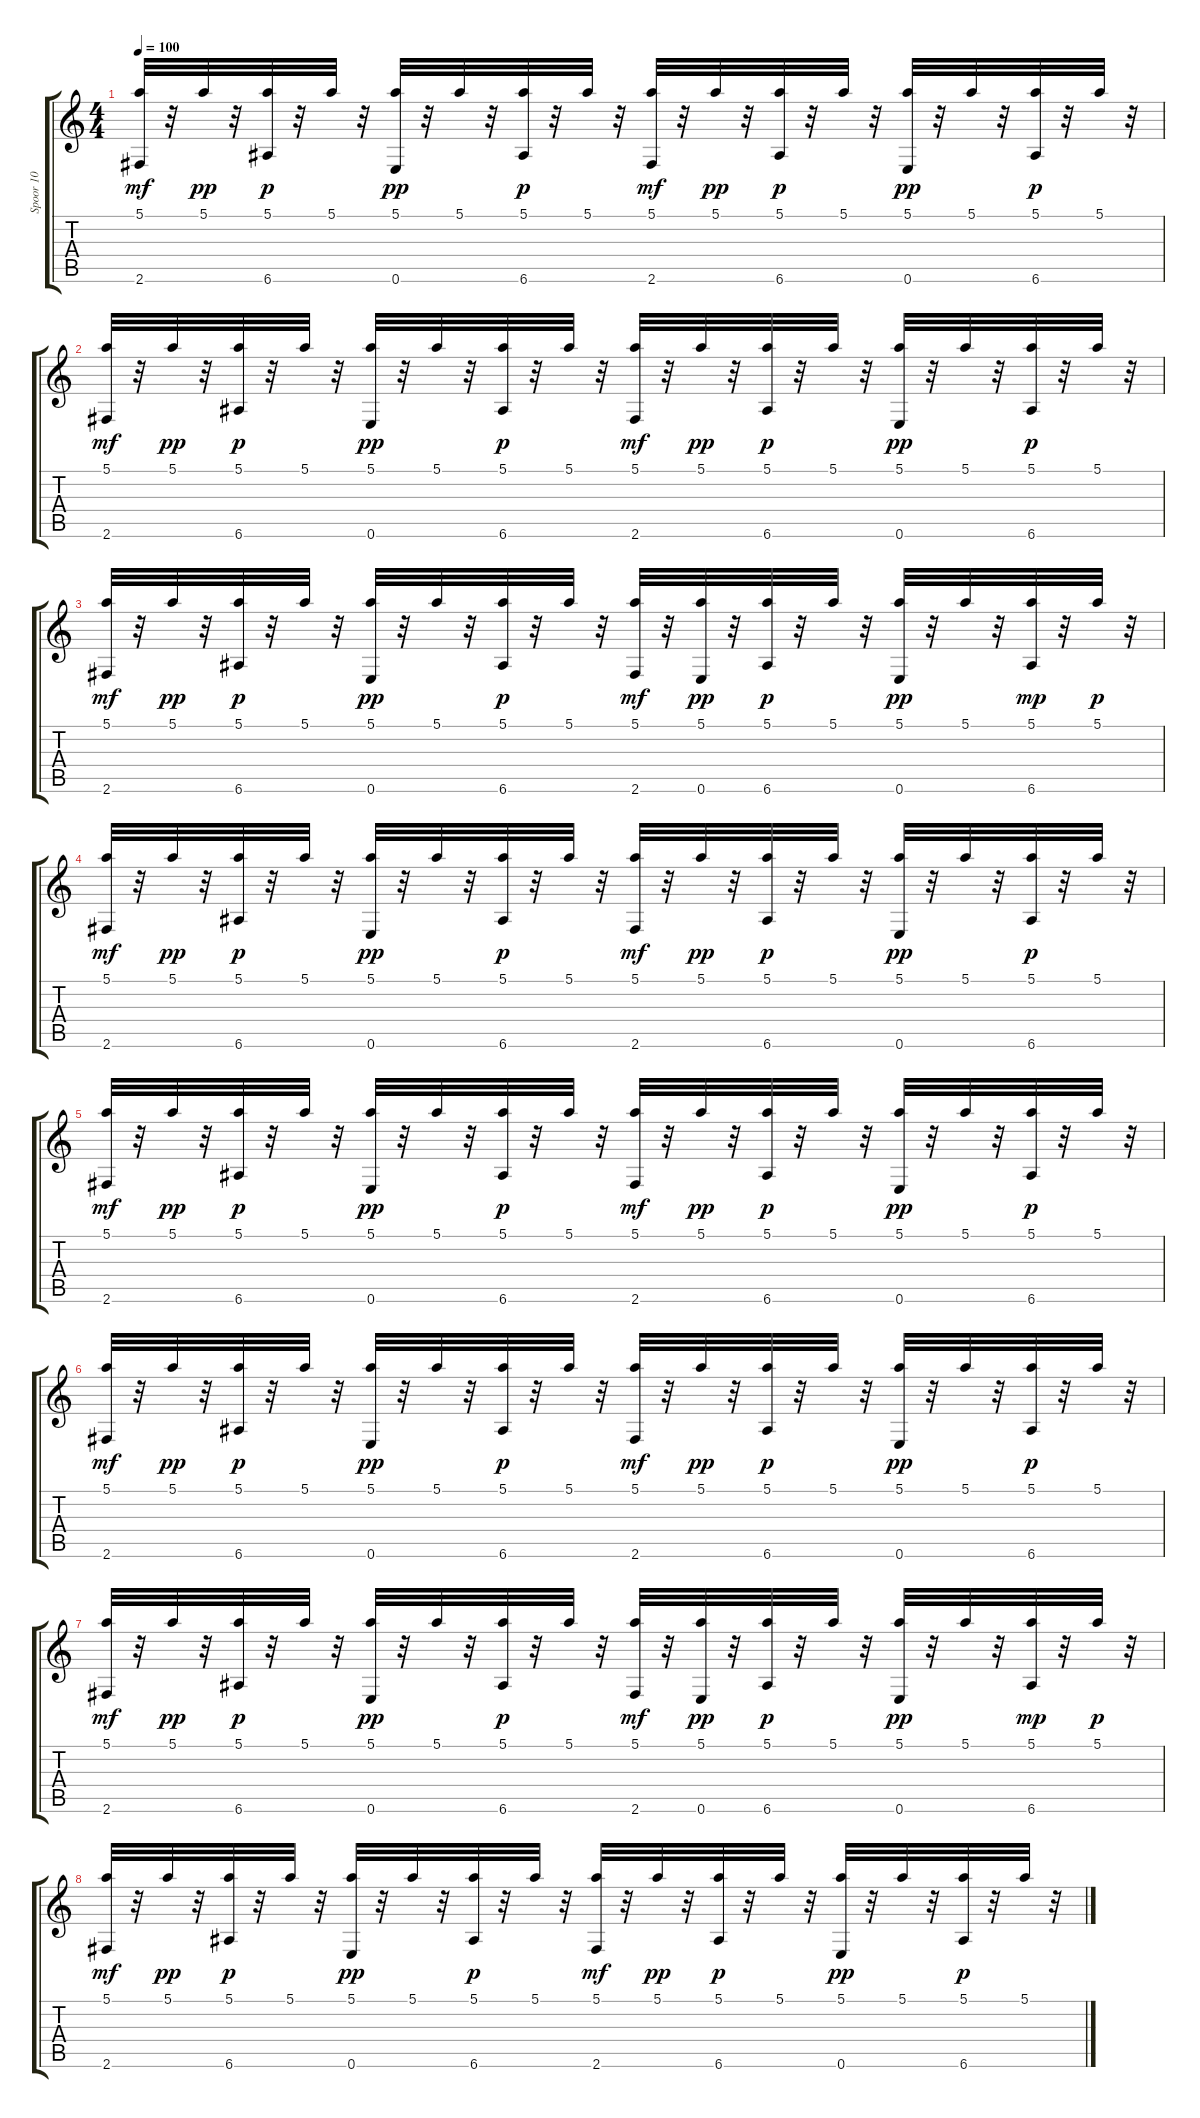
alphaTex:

\track ("Spoor 10" "Spoor 10") {instrument acousticguitarsteel}
\staff {score tabs}
\tuning (E4 B3 G3 D3 A2 E2) {hide}
\ts (4 4)
\tempo 100
\clef g2
\ks c
(5.1 2.6).32{dy mf} r.32 5.1.32{dy pp} r.32 (5.1 6.6).32{dy p} r.32 5.1.32 r.32 (5.1 0.6).32{dy pp} r.32 5.1.32 r.32 (5.1 6.6).32{dy p} r.32 5.1.32 r.32 (5.1 2.6).32{dy mf} r.32 5.1.32{dy pp} r.32 (5.1 6.6).32{dy p} r.32 5.1.32 r.32 (5.1 0.6).32{dy pp} r.32 5.1.32 r.32 (5.1 6.6).32{dy p} r.32 5.1.32 r.32 |
(5.1 2.6).32{dy mf} r.32 5.1.32{dy pp} r.32 (5.1 6.6).32{dy p} r.32 5.1.32 r.32 (5.1 0.6).32{dy pp} r.32 5.1.32 r.32 (5.1 6.6).32{dy p} r.32 5.1.32 r.32 (5.1 2.6).32{dy mf} r.32 5.1.32{dy pp} r.32 (5.1 6.6).32{dy p} r.32 5.1.32 r.32 (5.1 0.6).32{dy pp} r.32 5.1.32 r.32 (5.1 6.6).32{dy p} r.32 5.1.32 r.32 |
(5.1 2.6).32{dy mf} r.32 5.1.32{dy pp} r.32 (5.1 6.6).32{dy p} r.32 5.1.32 r.32 (5.1 0.6).32{dy pp} r.32 5.1.32 r.32 (5.1 6.6).32{dy p} r.32 5.1.32 r.32 (5.1 2.6).32{dy mf} r.32 (5.1 0.6).32{dy pp} r.32 (5.1 6.6).32{dy p} r.32 5.1.32 r.32 (5.1 0.6).32{dy pp} r.32 5.1.32 r.32 (5.1 6.6).32{dy mp} r.32 5.1.32{dy p} r.32 |
(5.1 2.6).32{dy mf} r.32 5.1.32{dy pp} r.32 (5.1 6.6).32{dy p} r.32 5.1.32 r.32 (5.1 0.6).32{dy pp} r.32 5.1.32 r.32 (5.1 6.6).32{dy p} r.32 5.1.32 r.32 (5.1 2.6).32{dy mf} r.32 5.1.32{dy pp} r.32 (5.1 6.6).32{dy p} r.32 5.1.32 r.32 (5.1 0.6).32{dy pp} r.32 5.1.32 r.32 (5.1 6.6).32{dy p} r.32 5.1.32 r.32 |
(5.1 2.6).32{dy mf} r.32 5.1.32{dy pp} r.32 (5.1 6.6).32{dy p} r.32 5.1.32 r.32 (5.1 0.6).32{dy pp} r.32 5.1.32 r.32 (5.1 6.6).32{dy p} r.32 5.1.32 r.32 (5.1 2.6).32{dy mf} r.32 5.1.32{dy pp} r.32 (5.1 6.6).32{dy p} r.32 5.1.32 r.32 (5.1 0.6).32{dy pp} r.32 5.1.32 r.32 (5.1 6.6).32{dy p} r.32 5.1.32 r.32 |
(5.1 2.6).32{dy mf} r.32 5.1.32{dy pp} r.32 (5.1 6.6).32{dy p} r.32 5.1.32 r.32 (5.1 0.6).32{dy pp} r.32 5.1.32 r.32 (5.1 6.6).32{dy p} r.32 5.1.32 r.32 (5.1 2.6).32{dy mf} r.32 5.1.32{dy pp} r.32 (5.1 6.6).32{dy p} r.32 5.1.32 r.32 (5.1 0.6).32{dy pp} r.32 5.1.32 r.32 (5.1 6.6).32{dy p} r.32 5.1.32 r.32 |
(5.1 2.6).32{dy mf} r.32 5.1.32{dy pp} r.32 (5.1 6.6).32{dy p} r.32 5.1.32 r.32 (5.1 0.6).32{dy pp} r.32 5.1.32 r.32 (5.1 6.6).32{dy p} r.32 5.1.32 r.32 (5.1 2.6).32{dy mf} r.32 (5.1 0.6).32{dy pp} r.32 (5.1 6.6).32{dy p} r.32 5.1.32 r.32 (5.1 0.6).32{dy pp} r.32 5.1.32 r.32 (5.1 6.6).32{dy mp} r.32 5.1.32{dy p} r.32 |
(5.1 2.6).32{dy mf} r.32 5.1.32{dy pp} r.32 (5.1 6.6).32{dy p} r.32 5.1.32 r.32 (5.1 0.6).32{dy pp} r.32 5.1.32 r.32 (5.1 6.6).32{dy p} r.32 5.1.32 r.32 (5.1 2.6).32{dy mf} r.32 5.1.32{dy pp} r.32 (5.1 6.6).32{dy p} r.32 5.1.32 r.32 (5.1 0.6).32{dy pp} r.32 5.1.32 r.32 (5.1 6.6).32{dy p} r.32 5.1.32 r.32
